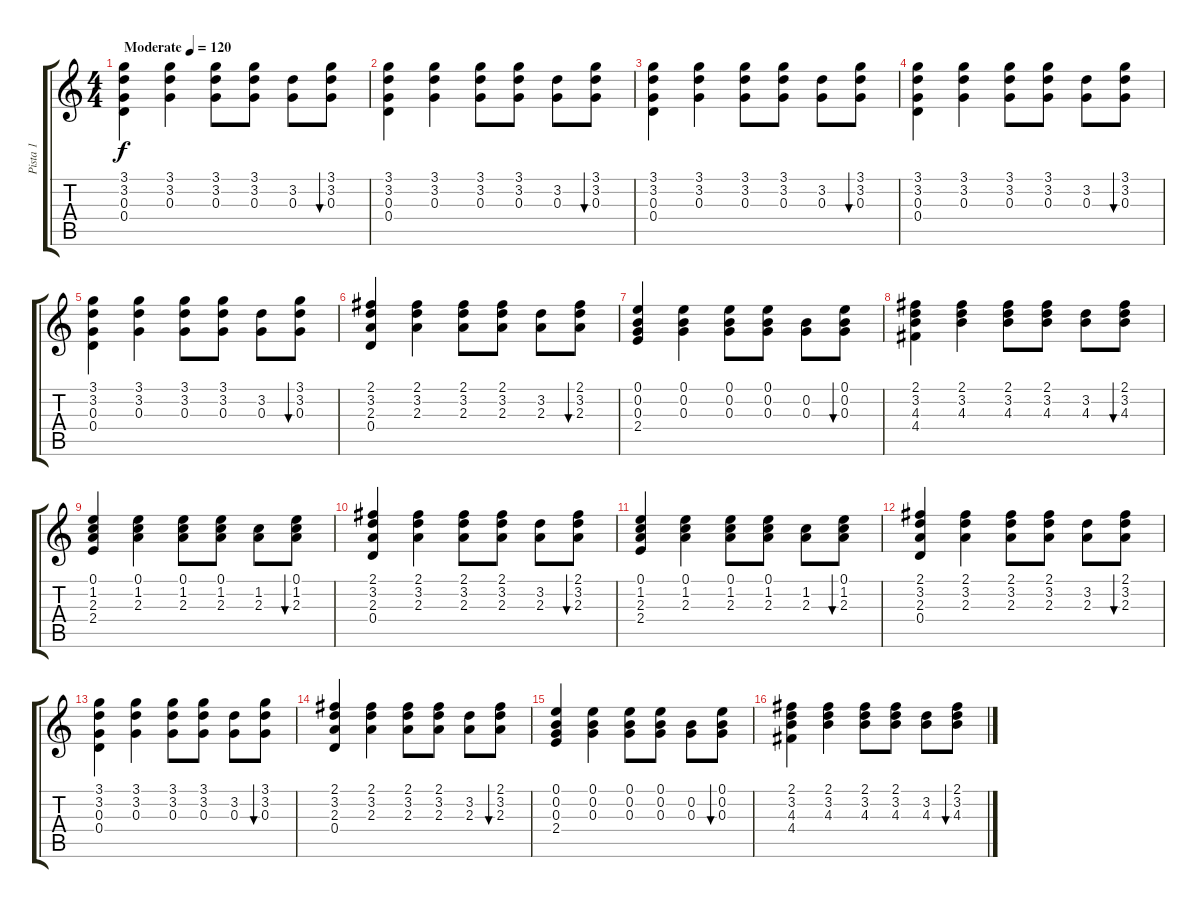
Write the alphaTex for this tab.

\track ("Pista 1" "Pista 1") {instrument acousticguitarsteel}
\staff {score tabs}
\tuning (E4 B3 G3 D3 A2 E2) {hide}
\ts (4 4)
\tempo (120 "Moderate")
\clef g2
\ks c
(3.1 3.2 0.3 0.4).4{dy f instrument acousticguitarsteel} (3.1 3.2 0.3).4 (3.1 3.2 0.3).8 (3.1 3.2 0.3).8 (3.2 0.3).8 (3.1 3.2 0.3).8{bu 30} |
(3.1 3.2 0.3 0.4).4 (3.1 3.2 0.3).4 (3.1 3.2 0.3).8 (3.1 3.2 0.3).8 (3.2 0.3).8 (3.1 3.2 0.3).8{bu 30} |
(3.1 3.2 0.3 0.4).4 (3.1 3.2 0.3).4 (3.1 3.2 0.3).8 (3.1 3.2 0.3).8 (3.2 0.3).8 (3.1 3.2 0.3).8{bu 30} |
(3.1 3.2 0.3 0.4).4 (3.1 3.2 0.3).4 (3.1 3.2 0.3).8 (3.1 3.2 0.3).8 (3.2 0.3).8 (3.1 3.2 0.3).8{bu 30} |
(3.1 3.2 0.3 0.4).4 (3.1 3.2 0.3).4 (3.1 3.2 0.3).8 (3.1 3.2 0.3).8 (3.2 0.3).8 (3.1 3.2 0.3).8{bu 30} |
(2.1 3.2 2.3 0.4).4 (2.1 3.2 2.3).4 (2.1 3.2 2.3).8 (2.1 3.2 2.3).8 (3.2 2.3).8 (2.1 3.2 2.3).8{bu 30} |
(0.1 0.2 0.3 2.4).4 (0.1 0.2 0.3).4 (0.1 0.2 0.3).8 (0.1 0.2 0.3).8 (0.2 0.3).8 (0.1 0.2 0.3).8{bu 30} |
(2.1 3.2 4.3 4.4).4 (2.1 3.2 4.3).4 (2.1 3.2 4.3).8 (2.1 3.2 4.3).8 (3.2 4.3).8 (2.1 3.2 4.3).8{bu 30} |
(0.1 1.2 2.3 2.4).4 (0.1 1.2 2.3).4 (0.1 1.2 2.3).8 (0.1 1.2 2.3).8 (1.2 2.3).8 (0.1 1.2 2.3).8{bu 30} |
(2.1 3.2 2.3 0.4).4 (2.1 3.2 2.3).4 (2.1 3.2 2.3).8 (2.1 3.2 2.3).8 (3.2 2.3).8 (2.1 3.2 2.3).8{bu 30} |
(0.1 1.2 2.3 2.4).4 (0.1 1.2 2.3).4 (0.1 1.2 2.3).8 (0.1 1.2 2.3).8 (1.2 2.3).8 (0.1 1.2 2.3).8{bu 30} |
(2.1 3.2 2.3 0.4).4 (2.1 3.2 2.3).4 (2.1 3.2 2.3).8 (2.1 3.2 2.3).8 (3.2 2.3).8 (2.1 3.2 2.3).8{bu 30} |
(3.1 3.2 0.3 0.4).4 (3.1 3.2 0.3).4 (3.1 3.2 0.3).8 (3.1 3.2 0.3).8 (3.2 0.3).8 (3.1 3.2 0.3).8{bu 30} |
(2.1 3.2 2.3 0.4).4 (2.1 3.2 2.3).4 (2.1 3.2 2.3).8 (2.1 3.2 2.3).8 (3.2 2.3).8 (2.1 3.2 2.3).8{bu 30} |
(0.1 0.2 0.3 2.4).4 (0.1 0.2 0.3).4 (0.1 0.2 0.3).8 (0.1 0.2 0.3).8 (0.2 0.3).8 (0.1 0.2 0.3).8{bu 30} |
(2.1 3.2 4.3 4.4).4 (2.1 3.2 4.3).4 (2.1 3.2 4.3).8 (2.1 3.2 4.3).8 (3.2 4.3).8 (2.1 3.2 4.3).8{bu 30}
